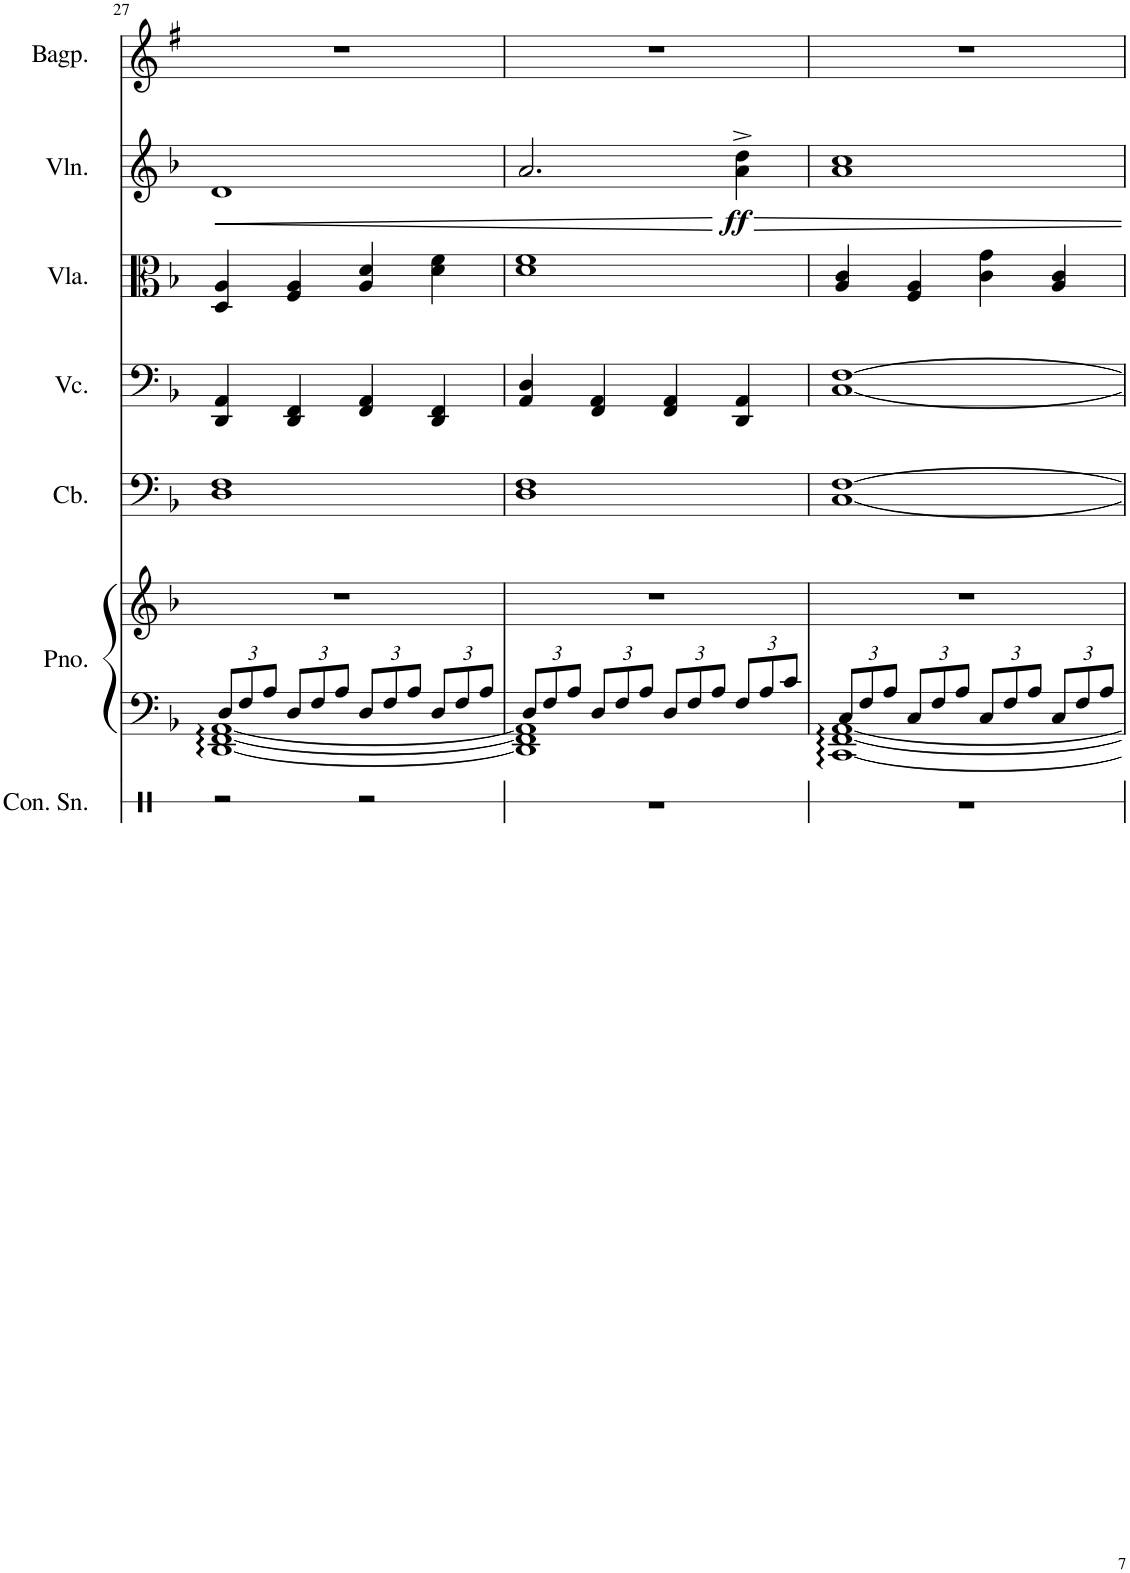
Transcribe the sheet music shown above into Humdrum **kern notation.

**kern	**kern	**kern	**kern	**kern	**kern	**kern	**dynam	**kern
*part7	*part6	*part6	*part5	*part4	*part3	*part2	*part2	*part1
*staff8	*staff7	*staff6	*staff5	*staff4	*staff3	*staff2	*staff2	*staff1
*I"Concert Snare Drum	*I"Piano	*	*I"Contrabass	*I"Violoncello	*I"Viola	*I"Violin	*	*I"Bagpipe
*I'Con. Sn.	*I'Pno.	*	*I'Cb.	*I'Vc.	*I'Vla.	*I'Vln.	*	*I'Bagp.
!!LO:PB:g=z
*clefX	*clefF4	*clefG2	*clefF4	*clefF4	*clefC3	*clefG2	*	*clefG2
*	*	*	*Trd7c12	*	*	*	*	*Trd1c2
*k[]	*k[b-]	*k[b-]	*k[b-]	*k[b-]	*k[b-]	*k[b-]	*	*k[f#]
*M4/4	*M4/4	*M4/4	*M4/4	*M4/4	*M4/4	*M4/4	*	*M4/4
=27	=27	=27	=27	=27	=27	=27	=27	=27
*	*^	*	*	*	*	*	*	*
*	*	*Xbrackettup	*	*	*	*	*	*	*
!	!	!	!	!	!	!	!	!LO:HP:b	!
2r	[<1DD [<1FF [<1AA	12D/L	1r	1D 1F	4DD/ 4AA/	4D/ 4A/	1d	<	1r
.	.	12F/	.	.	.	.	.	.	.
.	.	12A/J	.	.	.	.	.	.	.
.	.	12D/L	.	.	4DD/ 4FF/	4F/ 4A/	.	.	.
.	.	12F/	.	.	.	.	.	.	.
.	.	12A/J	.	.	.	.	.	.	.
2r	.	12D/L	.	.	4FF/ 4AA/	4A/ 4d/	.	.	.
.	.	12F/	.	.	.	.	.	.	.
.	.	12A/J	.	.	.	.	.	.	.
.	.	12D/L	.	.	4DD/ 4FF/	4d\ 4f\	.	.	.
.	.	12F/	.	.	.	.	.	.	.
.	.	12A/J	.	.	.	.	.	.	.
=28	=28	=28	=28	=28	=28	=28	=28	=28	=28
1r	1DD] 1FF] 1AA]	12D/L	1r	1D 1F	4AA/ 4D/	1d 1f	2.a/	.	1r
.	.	12F/	.	.	.	.	.	.	.
.	.	12A/J	.	.	.	.	.	.	.
.	.	12D/L	.	.	4FF/ 4AA/	.	.	.	.
.	.	12F/	.	.	.	.	.	.	.
.	.	12A/J	.	.	.	.	.	.	.
.	.	12D/L	.	.	4FF/ 4AA/	.	.	.	.
.	.	12F/	.	.	.	.	.	.	.
.	.	12A/J	.	.	.	.	.	.	.
!	!	!	!	!	!	!	!	!LO:DY:n=1:b	!
.	.	12F/L	.	.	4DD/ 4AA/	.	4a\^ 4dd\^	[ ff	.
.	.	12A/	.	.	.	.	.	.	.
.	.	12c/J	.	.	.	.	.	.	.
=29	=29	=29	=29	=29	=29	=29	=29	=29	=29
1r	[<1CC [<1FF [<1AA	12C/L	1r	[1C [1F	[1C [1F	4A/ 4c/	1a 1cc	.	1r
.	.	12F/	.	.	.	.	.	.	.
.	.	12A/J	.	.	.	.	.	.	.
.	.	12C/L	.	.	.	4F/ 4A/	.	.	.
.	.	12F/	.	.	.	.	.	.	.
.	.	12A/J	.	.	.	.	.	.	.
.	.	12C/L	.	.	.	4c\ 4g\	.	.	.
.	.	12F/	.	.	.	.	.	.	.
.	.	12A/J	.	.	.	.	.	.	.
.	.	12C/L	.	.	.	4A/ 4c/	.	.	.
.	.	12F/	.	.	.	.	.	.	.
.	.	12A/J	.	.	.	.	.	.	.
*	*v	*v	*	*	*	*	*	*	*
=	=	=	=	=	=	=	=	=
*-	*-	*-	*-	*-	*-	*-	*-	*-
